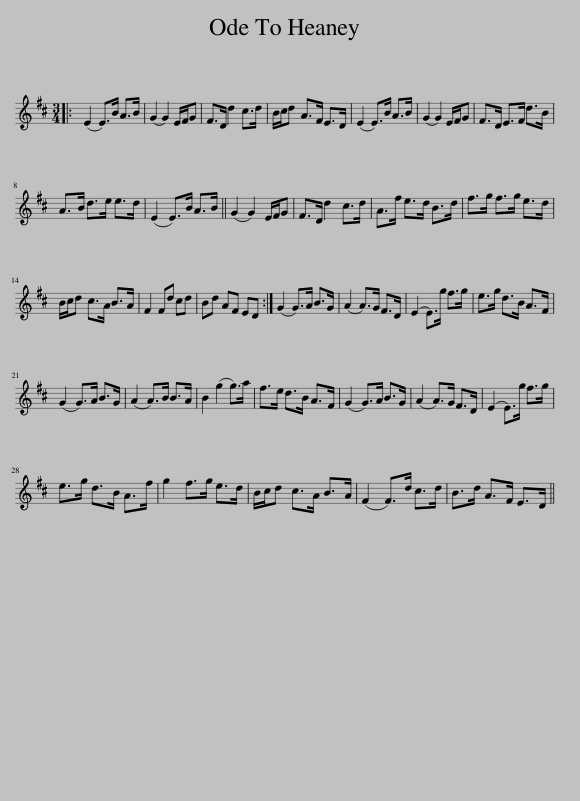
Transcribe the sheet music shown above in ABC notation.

X:1
L:1/8
M:3/4
I:linebreak $
K:D
V:1 treble
V:1
|: (E2 E>)B A>B | (G2 G2) E/F/G | F>D d2 c>d | B/c/d A>F E>D | (E2 E>)B A>B | %5
 (G2 G2) E/F/G | F>D E>F d>B |$ A>B d>e e>d | (E2 E>)B A>B || (G2 G2) E/F/G | %10
 F>D d2 c>d | A>f e>d B>d | f>g f>g e>d |$ B/c/d c>A B>A | F2 Fd cd | %15
 Bd AF ED :| (G2 G>)A B>G | (A2 A>)G F>D | (E2 E>)g f>g | e>g d>B A>F |$ %20
 (G2 G>)A B>G | (A2 A>)B B>A | B2 (g2 g>)a | f>e d>B A>F | (G2 G>)A B>G | %25
 (A2 A>)G F>D | (E2 E>)g f>g |$ e>g d>B A>f | g2 f>g e>d | B/c/d c>A B>A | %30
 (F2 F>)d c>d | B>d A>F E>D || %32
